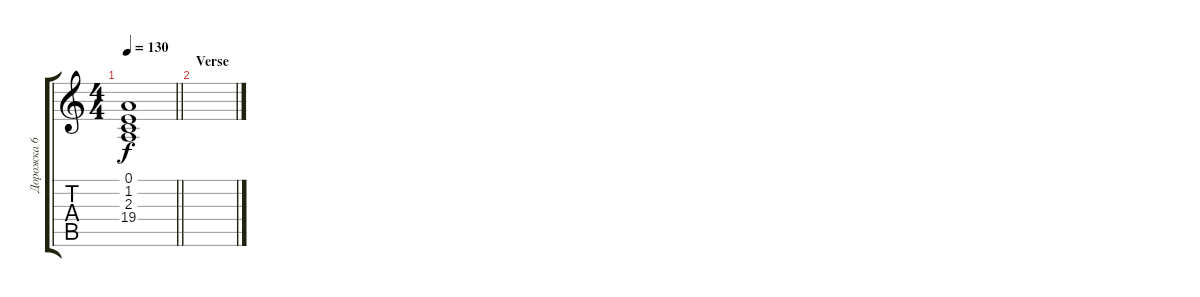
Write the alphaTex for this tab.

\track ("Дорожка 6" "Дорожка 6") {instrument lead2sawtooth}
\staff {score tabs}
\tuning (E4 B3 G3 D3 A2 E2) {hide}
\ts (4 4)
\tempo 130
\clef g2
\barLineRight lightlight
\ks c
(0.1 1.2 2.3 19.4).1{dy f} |
\section ("" "Verse")
